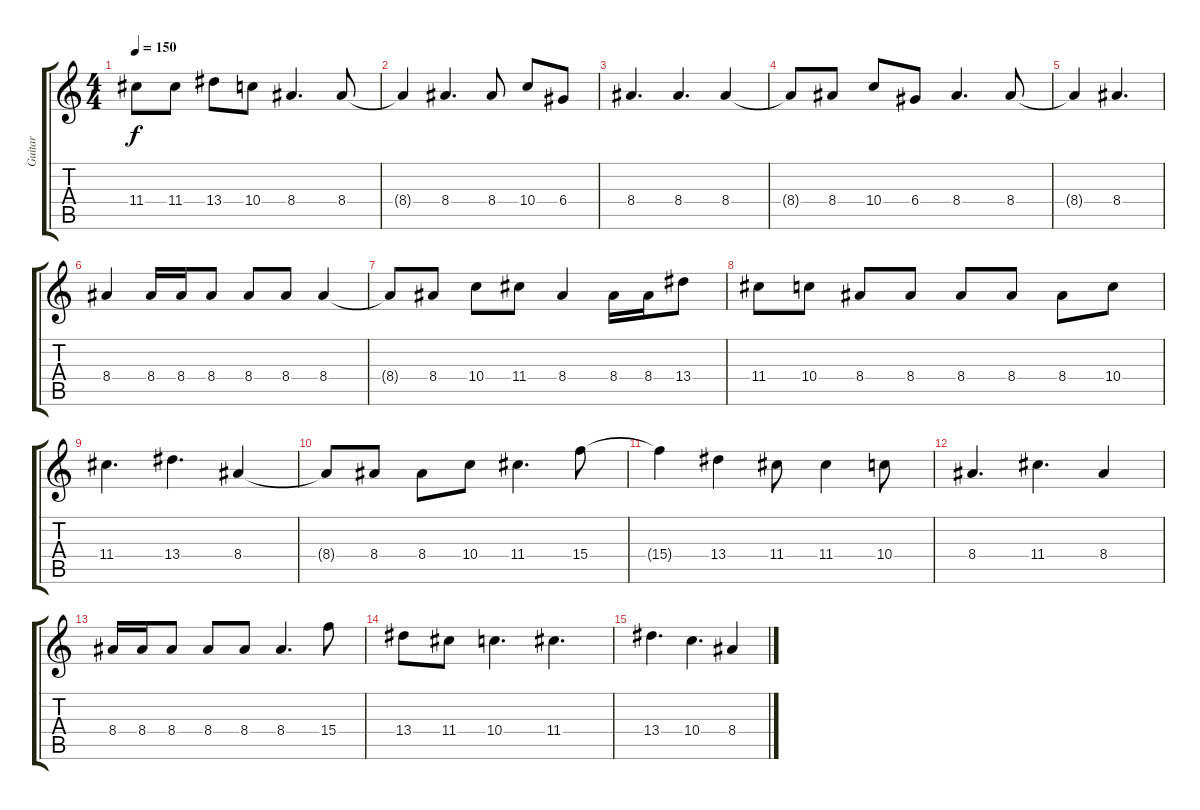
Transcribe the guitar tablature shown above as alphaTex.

\track ("Guitar" "Guitar") {instrument distortionguitar}
\staff {score tabs}
\tuning (E4 B3 G3 D3 A2 E2) {hide}
\ts (4 4)
\tempo 150
\clef g2
\ks c
11.4.8{dy f} 11.4.8 13.4.8 10.4.8 8.4.4{d} 8.4.8 |
8.4{t}.4 8.4.4{d} 8.4.8 10.4.8 6.4.8 |
8.4.4{d} 8.4.4{d} 8.4.4 |
8.4{t}.8 8.4.8 10.4.8 6.4.8 8.4.4{d} 8.4.8 |
8.4{t}.4 8.4.4{d} |
8.4.4 8.4.16 8.4.16 8.4.8 8.4.8 8.4.8 8.4.4 |
8.4{t}.8 8.4.8 10.4.8 11.4.8 8.4.4 8.4.16 8.4.16 13.4.8 |
11.4.8 10.4.8 8.4.8 8.4.8 8.4.8 8.4.8 8.4.8 10.4.8 |
11.4.4{d} 13.4.4{d} 8.4.4 |
8.4{t}.8 8.4.8 8.4.8 10.4.8 11.4.4{d} 15.4.8 |
15.4{t}.4 13.4.4 11.4.8 11.4.4 10.4.8 |
8.4.4{d} 11.4.4{d} 8.4.4 |
8.4.16 8.4.16 8.4.8 8.4.8 8.4.8 8.4.4{d} 15.4.8 |
13.4.8 11.4.8 10.4.4{d} 11.4.4{d} |
13.4.4{d} 10.4.4{d} 8.4.4
